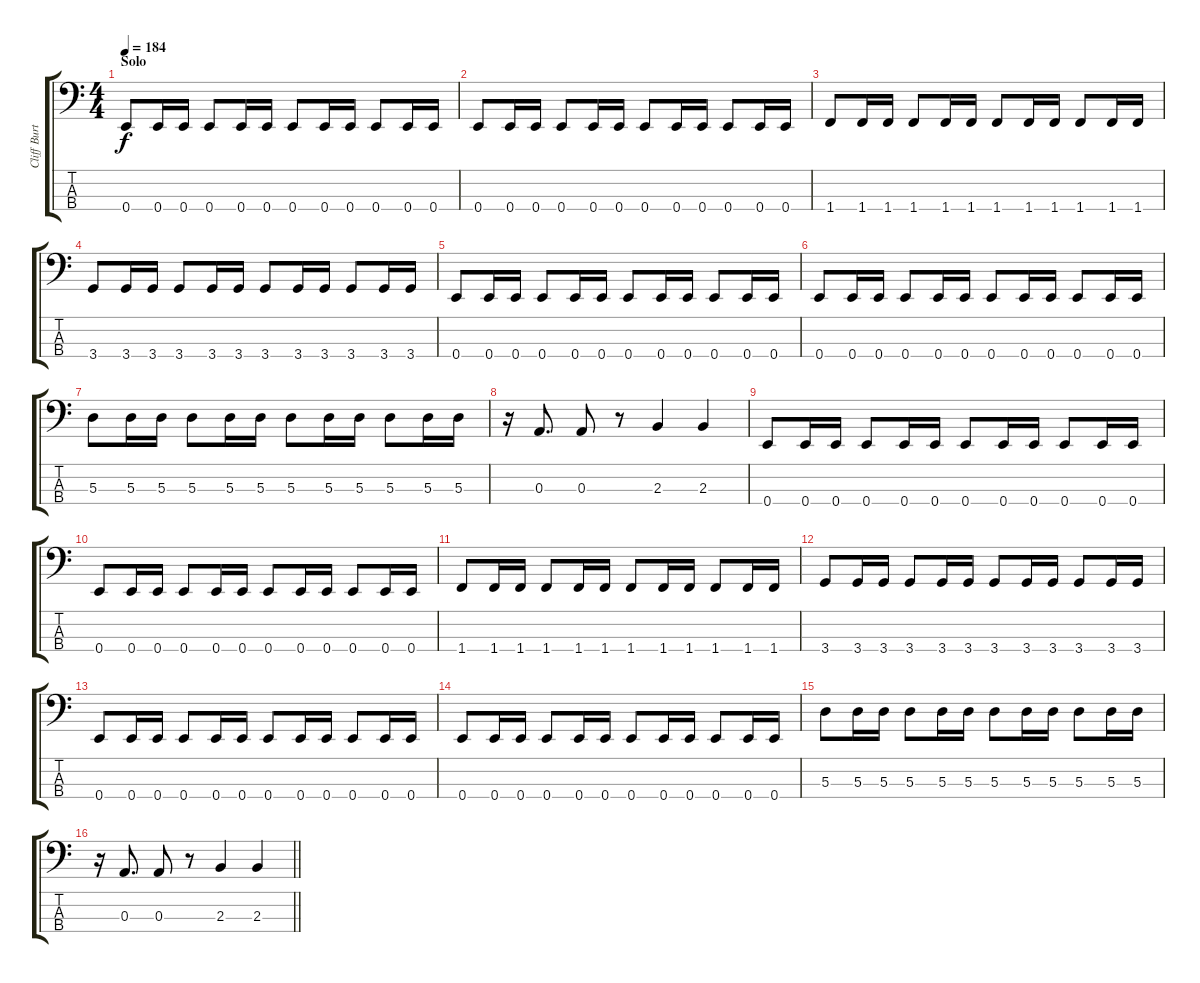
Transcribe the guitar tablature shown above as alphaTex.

\track ("Cliff Burton" "Cliff Burt") {instrument electricbassfinger}
\staff {score tabs}
\tuning (G2 D2 A1 E1) {hide}
\ts (4 4)
\section ("" "Solo")
\tempo 184
\clef f4
\ks c
0.4.8{dy f} 0.4.16 0.4.16 0.4.8 0.4.16 0.4.16 0.4.8 0.4.16 0.4.16 0.4.8 0.4.16 0.4.16 |
0.4.8 0.4.16 0.4.16 0.4.8 0.4.16 0.4.16 0.4.8 0.4.16 0.4.16 0.4.8 0.4.16 0.4.16 |
1.4.8 1.4.16 1.4.16 1.4.8 1.4.16 1.4.16 1.4.8 1.4.16 1.4.16 1.4.8 1.4.16 1.4.16 |
3.4.8 3.4.16 3.4.16 3.4.8 3.4.16 3.4.16 3.4.8 3.4.16 3.4.16 3.4.8 3.4.16 3.4.16 |
0.4.8 0.4.16 0.4.16 0.4.8 0.4.16 0.4.16 0.4.8 0.4.16 0.4.16 0.4.8 0.4.16 0.4.16 |
0.4.8 0.4.16 0.4.16 0.4.8 0.4.16 0.4.16 0.4.8 0.4.16 0.4.16 0.4.8 0.4.16 0.4.16 |
5.3.8 5.3.16 5.3.16 5.3.8 5.3.16 5.3.16 5.3.8 5.3.16 5.3.16 5.3.8 5.3.16 5.3.16 |
r.16 0.3.8{d} 0.3.8 r.8 2.3.4 2.3.4 |
0.4.8 0.4.16 0.4.16 0.4.8 0.4.16 0.4.16 0.4.8 0.4.16 0.4.16 0.4.8 0.4.16 0.4.16 |
0.4.8 0.4.16 0.4.16 0.4.8 0.4.16 0.4.16 0.4.8 0.4.16 0.4.16 0.4.8 0.4.16 0.4.16 |
1.4.8 1.4.16 1.4.16 1.4.8 1.4.16 1.4.16 1.4.8 1.4.16 1.4.16 1.4.8 1.4.16 1.4.16 |
3.4.8 3.4.16 3.4.16 3.4.8 3.4.16 3.4.16 3.4.8 3.4.16 3.4.16 3.4.8 3.4.16 3.4.16 |
0.4.8 0.4.16 0.4.16 0.4.8 0.4.16 0.4.16 0.4.8 0.4.16 0.4.16 0.4.8 0.4.16 0.4.16 |
0.4.8 0.4.16 0.4.16 0.4.8 0.4.16 0.4.16 0.4.8 0.4.16 0.4.16 0.4.8 0.4.16 0.4.16 |
5.3.8 5.3.16 5.3.16 5.3.8 5.3.16 5.3.16 5.3.8 5.3.16 5.3.16 5.3.8 5.3.16 5.3.16 |
\barLineRight lightlight
r.16 0.3.8{d} 0.3.8 r.8 2.3.4 2.3.4
